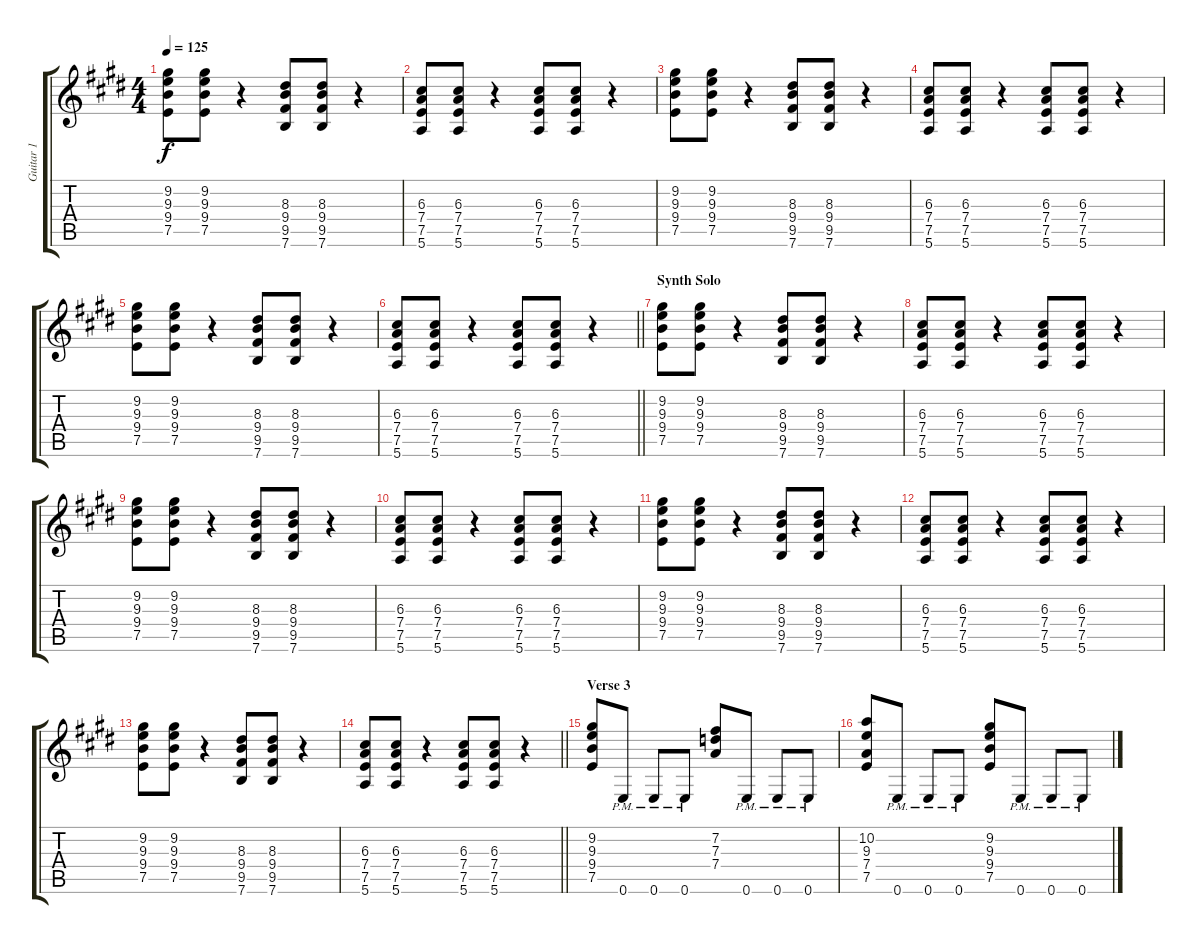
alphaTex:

\track ("Guitar 1" "Guitar 1") {instrument electricguitarjazz}
\staff {score tabs}
\tuning (E4 B3 G3 D3 A2 E2) {hide}
\ts (4 4)
\tempo 125
\clef g2
\ks e
(9.2 9.3 9.4 7.5).8{dy f} (9.2 9.3 9.4 7.5).8 r.4 (8.3 9.4 9.5 7.6).8 (8.3 9.4 9.5 7.6).8 r.4 |
(6.3 7.4 7.5 5.6).8 (6.3 7.4 7.5 5.6).8 r.4 (6.3 7.4 7.5 5.6).8 (6.3 7.4 7.5 5.6).8 r.4 |
(9.2 9.3 9.4 7.5).8 (9.2 9.3 9.4 7.5).8 r.4 (8.3 9.4 9.5 7.6).8 (8.3 9.4 9.5 7.6).8 r.4 |
(6.3 7.4 7.5 5.6).8 (6.3 7.4 7.5 5.6).8 r.4 (6.3 7.4 7.5 5.6).8 (6.3 7.4 7.5 5.6).8 r.4 |
(9.2 9.3 9.4 7.5).8 (9.2 9.3 9.4 7.5).8 r.4 (8.3 9.4 9.5 7.6).8 (8.3 9.4 9.5 7.6).8 r.4 |
\barLineRight lightlight
(6.3 7.4 7.5 5.6).8 (6.3 7.4 7.5 5.6).8 r.4 (6.3 7.4 7.5 5.6).8 (6.3 7.4 7.5 5.6).8 r.4 |
\section ("" "Synth Solo")
(9.2 9.3 9.4 7.5).8 (9.2 9.3 9.4 7.5).8 r.4 (8.3 9.4 9.5 7.6).8 (8.3 9.4 9.5 7.6).8 r.4 |
(6.3 7.4 7.5 5.6).8 (6.3 7.4 7.5 5.6).8 r.4 (6.3 7.4 7.5 5.6).8 (6.3 7.4 7.5 5.6).8 r.4 |
(9.2 9.3 9.4 7.5).8 (9.2 9.3 9.4 7.5).8 r.4 (8.3 9.4 9.5 7.6).8 (8.3 9.4 9.5 7.6).8 r.4 |
(6.3 7.4 7.5 5.6).8 (6.3 7.4 7.5 5.6).8 r.4 (6.3 7.4 7.5 5.6).8 (6.3 7.4 7.5 5.6).8 r.4 |
(9.2 9.3 9.4 7.5).8 (9.2 9.3 9.4 7.5).8 r.4 (8.3 9.4 9.5 7.6).8 (8.3 9.4 9.5 7.6).8 r.4 |
(6.3 7.4 7.5 5.6).8 (6.3 7.4 7.5 5.6).8 r.4 (6.3 7.4 7.5 5.6).8 (6.3 7.4 7.5 5.6).8 r.4 |
(9.2 9.3 9.4 7.5).8 (9.2 9.3 9.4 7.5).8 r.4 (8.3 9.4 9.5 7.6).8 (8.3 9.4 9.5 7.6).8 r.4 |
\barLineRight lightlight
(6.3 7.4 7.5 5.6).8 (6.3 7.4 7.5 5.6).8 r.4 (6.3 7.4 7.5 5.6).8 (6.3 7.4 7.5 5.6).8 r.4 |
\section ("" "Verse 3")
(9.2 9.3 9.4 7.5).8 0.6{pm}.8 0.6{pm}.8 0.6{pm}.8 (7.2 7.3 7.4).8 0.6{pm}.8 0.6{pm}.8 0.6{pm}.8 |
(10.2 9.3 7.4 7.5).8 0.6{pm}.8 0.6{pm}.8 0.6{pm}.8 (9.2 9.3 9.4 7.5).8 0.6{pm}.8 0.6{pm}.8 0.6{pm}.8
